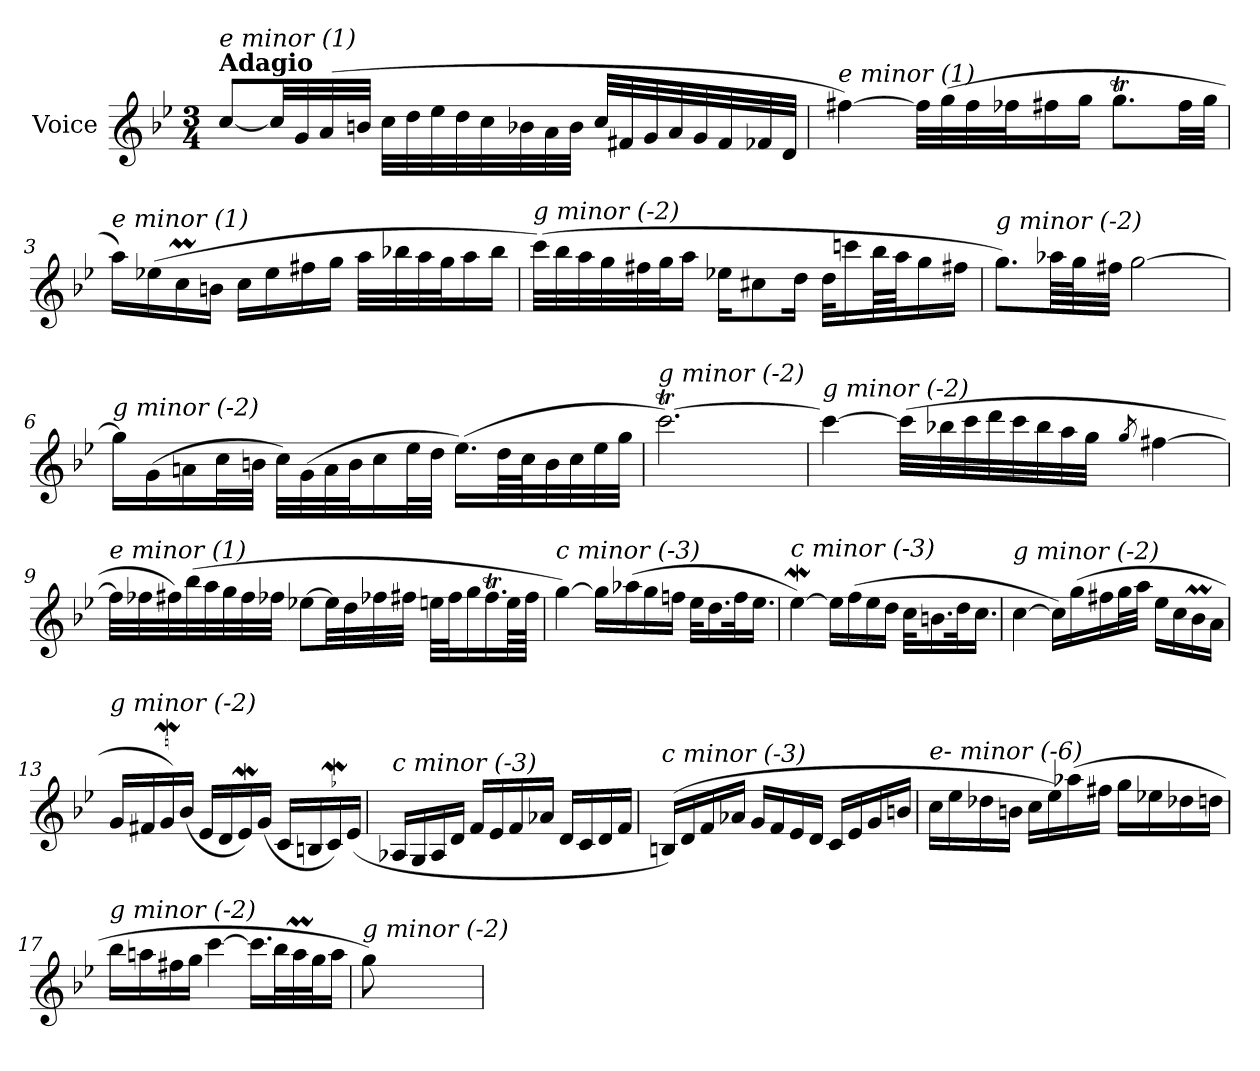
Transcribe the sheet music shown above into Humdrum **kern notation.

**kern
*part1
*staff1
*I"Voice
*I'V
*clefG2
*k[b-e-]
*M3/4
=1
!LO:TX:a:B:t=Adagio
!LO:TX:i:t=e minor (1)
[8cc/L
32cc/LL]
32g/
(>32a/
32bn/JJJ
32cc\LLL
32dd\
32ee-\
32dd\
32cc\
32b-X\
32a\
32b-\JJJ
32cc/LLL
32f#X/
32g/
32a/
32g/
32f#/
32f-Xi/
32d/JJJ
=2
!LO:TX:i:t=e minor (1)
[4ff#X\)
32ff#\LLL]
(>32gg\
32ff#\
32ff-Xi\J
16ff#\
16gg\JJ
8.ggT\L
32ff#\LL
32gg\JJJ
!!LO:LB:g=z
=3
!LO:TX:i:t=e minor (1)
16aa\LL)
(>16ee-X\
16ccM\
16bn\JJ
16cc\LL
16ee-\
16ff#X\
16gg\JJ
32aa\LLL
32bb-X\
32aa\
32gg\J
16aa\
16bb-\JJ
=4
!LO:TX:i:t=g minor (-2)
(>32ccc\LLL)
32bb-\
32aa\
32gg\
32ff#X\
32gg\J
16aa\JJ
16ee-X\KL
8cc#X\
16dd\Jk
32dd\KLL
16cccn\
64bb-\LL
64aa\JJ
16gg\
16ff#X\JJ
!!LO:LB:g=z
=5
!LO:TX:i:t=g minor (-2)
8.gg\L)
64aa-X\LLL
64gg\J
32ff#X\JJJ
[2gg\
=6
!LO:TX:i:t=g minor (-2)
16gg\LL]
(>16g\
16an\
32cc\L
32bn\JJJ
32cc\LLL)
(>32g\
32a\
32b\J
16cc\
32ee-\L
32dd\JJJ
(>16.ee-\LL)
64dd\LL
64cc\J
32b\
32cc\
32ee-\
32gg\JJJ
=7
!LO:TX:i:t=g minor (-2)
[2.cccT\)
!!LO:LB:g=z
=8
!LO:TX:i:t=g minor (-2)
4ccc\_
(>32ccc\LLL]
32bb-X\
32ccc\
32ddd\
32ccc\
32bb-\
32aa\
32gg\JJJ
8qgg/
[4ff#X\
=9
!LO:TX:i:t=e minor (1)
32ff#\LLL]
32ff-Xi\
32ff#X\)
(>32bb-\
32aa\
32gg\
32ff#\
32ff-Xi\JJJ
[8ee-X\L
32ee-\LL]
32dd\
32ff-Xi\
32ff#\JJJ
32ee\LLL
32ff#\J
16gg\
16.ff#t\
64ee\LL
64ff#\JJJJ
!!LO:LB:g=z
=10
!LO:TX:i:t=c minor (-3)
[4gg\)
16gg\LL]
(>16aa-X\
16gg\
16ffn\JJ
32ee-\KLL
16.dd\
32ff\K
16.ee-\JJ
=11
!LO:TX:i:t=c minor (-3)
[4ee-w\)
16ee-\LL]
(>16ff\
16ee-\
16dd\JJ
32cc\KLL
16.bn\
32dd\K
16.cc\JJ
=12
!LO:TX:i:t=g minor (-2)
[4cc\
16cc\LL])
(>16gg\
16ff#X\
32gg\L
32aa\JJJ
16ee-\LL
16cc\
16b-M\
16a\JJ
!!LO:LB:g=z
=13
!LO:TX:i:t=g minor (-2)
16g/LL
16f#X/
16gW/)
(<16b-/JJ
16e-/LL
16d/
16e-w/)
(<16g/JJ
16c/LL
16Bn/
16cW/)
(>16e-/JJ
=14
!LO:TX:i:t=c minor (-3)
16A-X/LL
16G/
16A-/
16d/JJ
16f/LL
16e-/
16f/
16a-X/JJ
16d/LL
16c/
16d/
16f/JJ
=15
!LO:TX:i:t=c minor (-3)
(>16Bn/LL)
16d/
16f/
16a-X/JJ
16g/LL
16f/
16e-/
16d/JJ
16c/LL
16e-/
16g/
16bn/JJ
!!LO:LB:g=z
=16
!LO:TX:i:t=e- minor (-6)
16cc\LL
16ee-\
16dd-X\
16bn\JJ
16cc\LL
16ee-\)
(>16aa-X\
16ff#X\JJ
16gg\LL
16ee-X\
16dd-Xi\
16ddn\JJ
=17
!LO:TX:i:t=g minor (-2)
16bb-\LL
16aan\
16ff#X\
16gg\JJ
[4ccc\
16.ccc\LL]
32bb-\L
32aam\
32gg\J
16aa\JJ
=18
!LO:TX:i:t=g minor (-2)
8gg\)
=
*-
